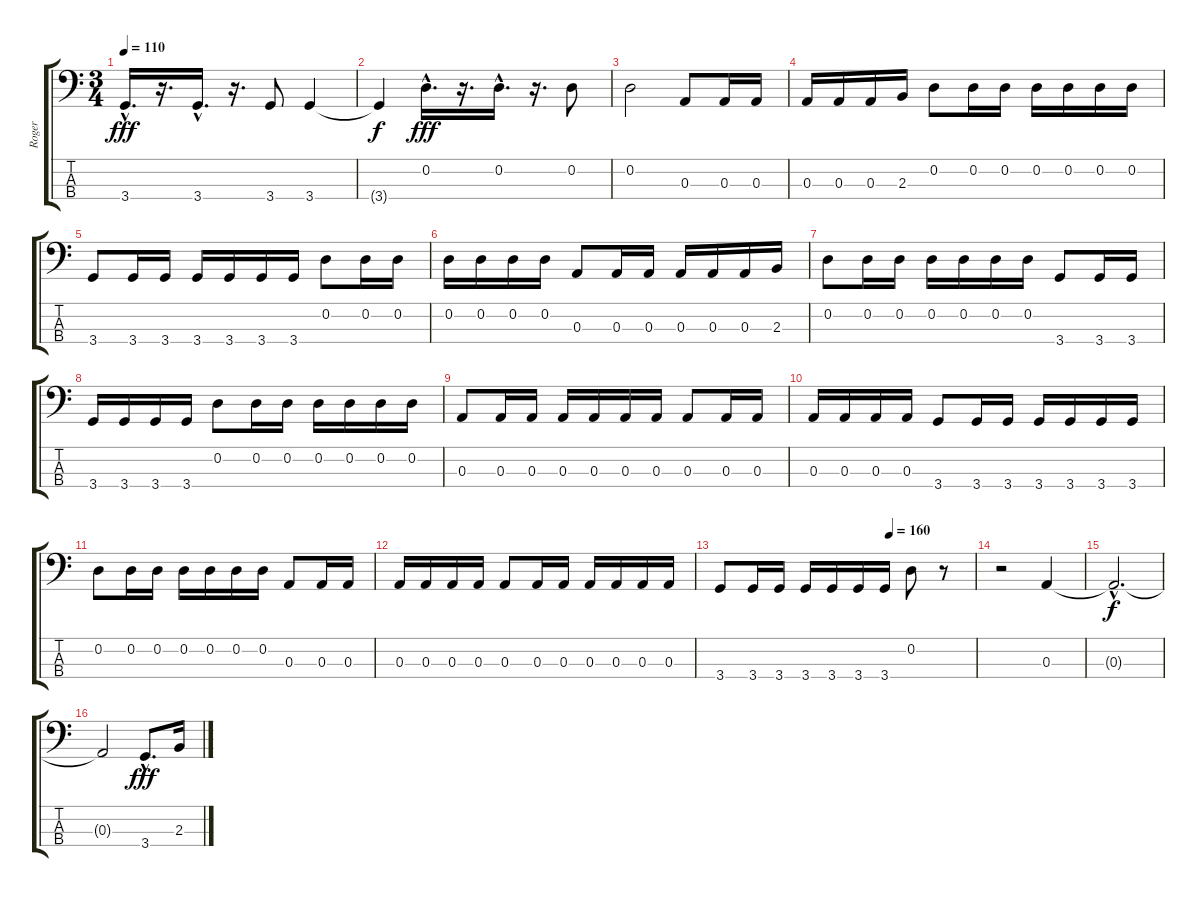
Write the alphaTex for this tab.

\track ("Roger" "Roger") {instrument electricbassfinger}
\staff {score tabs}
\tuning (G2 D2 A1 E1) {hide}
\ts (3 4)
\tempo 110
\clef f4
\ks c
3.4{hac}.16{d dy fff} r.16{d} 3.4{hac}.16{d} r.16{d} 3.4.8 3.4.4 |
3.4{t}.4{dy f} 0.2{hac}.16{d dy fff} r.16{d} 0.2{hac}.16{d} r.16{d} 0.2.8 |
0.2.2 0.3.8 0.3.16 0.3.16 |
0.3.16 0.3.16 0.3.16 2.3.16 0.2.8 0.2.16 0.2.16 0.2.16 0.2.16 0.2.16 0.2.16 |
3.4.8 3.4.16 3.4.16 3.4.16 3.4.16 3.4.16 3.4.16 0.2.8 0.2.16 0.2.16 |
0.2.16 0.2.16 0.2.16 0.2.16 0.3.8 0.3.16 0.3.16 0.3.16 0.3.16 0.3.16 2.3.16 |
0.2.8 0.2.16 0.2.16 0.2.16 0.2.16 0.2.16 0.2.16 3.4.8 3.4.16 3.4.16 |
3.4.16 3.4.16 3.4.16 3.4.16 0.2.8 0.2.16 0.2.16 0.2.16 0.2.16 0.2.16 0.2.16 |
0.3.8 0.3.16 0.3.16 0.3.16 0.3.16 0.3.16 0.3.16 0.3.8 0.3.16 0.3.16 |
0.3.16 0.3.16 0.3.16 0.3.16 3.4.8 3.4.16 3.4.16 3.4.16 3.4.16 3.4.16 3.4.16 |
0.2.8 0.2.16 0.2.16 0.2.16 0.2.16 0.2.16 0.2.16 0.3.8 0.3.16 0.3.16 |
0.3.16 0.3.16 0.3.16 0.3.16 0.3.8 0.3.16 0.3.16 0.3.16 0.3.16 0.3.16 0.3.16 |
\tempo (160 0.6666666666666666)
3.4.8 3.4.16 3.4.16 3.4.16 3.4.16 3.4.16 3.4.16 0.2.8 r.8 |
r.2 0.3.4 |
0.3{hac t}.2{d dy f} |
0.3{t}.2 3.4{hac}.8{d dy fff} 2.3.16
